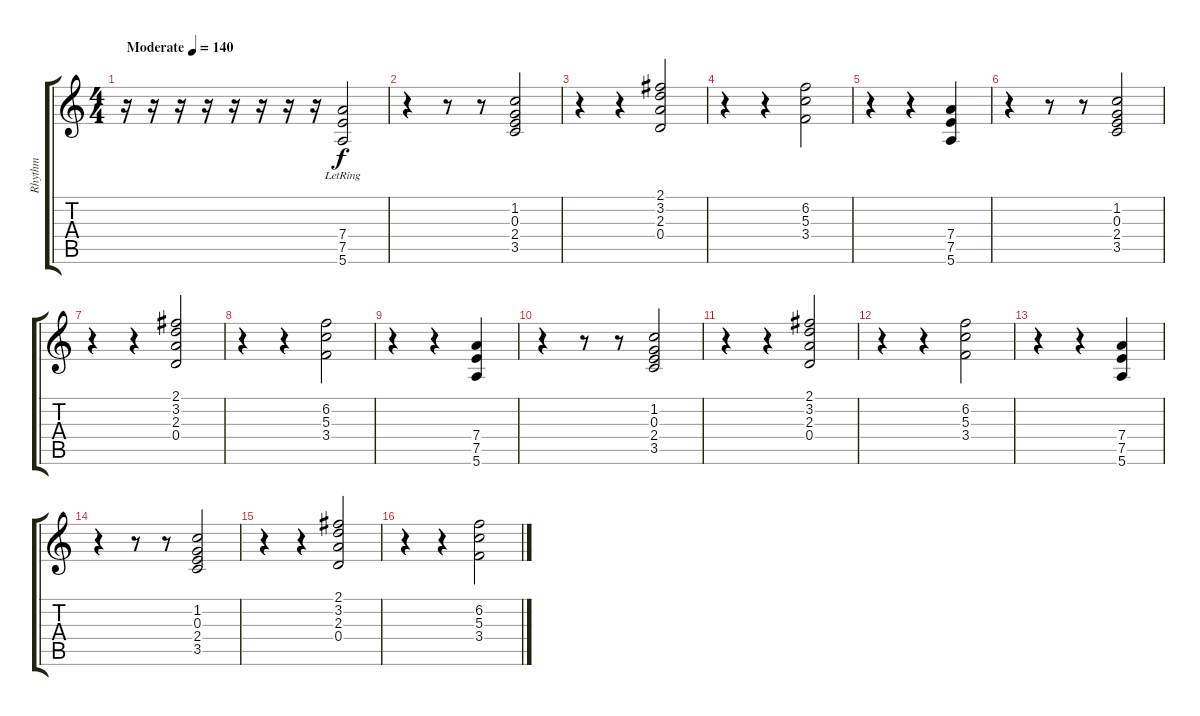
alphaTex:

\track ("Rhythm" "Rhythm") {instrument acousticguitarsteel}
\staff {score tabs}
\tuning (E4 B3 G3 D3 A2 E2) {hide}
\ts (4 4)
\tempo (140 "Moderate")
\clef g2
\ks c
r.16{dy f instrument acousticguitarsteel} r.16 r.16 r.16 r.16 r.16 r.16 r.16 (7.4{lr} 7.5{lr} 5.6{lr}).2 |
r.4 r.8 r.8 (1.2 0.3 2.4 3.5).2 |
r.4 r.4 (2.1 3.2 2.3 0.4).2 |
r.4 r.4 (6.2 5.3 3.4).2 |
r.4 r.4 (7.4 7.5 5.6).4 |
r.4 r.8 r.8 (1.2 0.3 2.4 3.5).2 |
r.4 r.4 (2.1 3.2 2.3 0.4).2 |
r.4 r.4 (6.2 5.3 3.4).2 |
r.4 r.4 (7.4 7.5 5.6).4 |
r.4 r.8 r.8 (1.2 0.3 2.4 3.5).2 |
r.4 r.4 (2.1 3.2 2.3 0.4).2 |
r.4 r.4 (6.2 5.3 3.4).2 |
r.4 r.4 (7.4 7.5 5.6).4 |
r.4 r.8 r.8 (1.2 0.3 2.4 3.5).2 |
r.4 r.4 (2.1 3.2 2.3 0.4).2 |
r.4 r.4 (6.2 5.3 3.4).2
